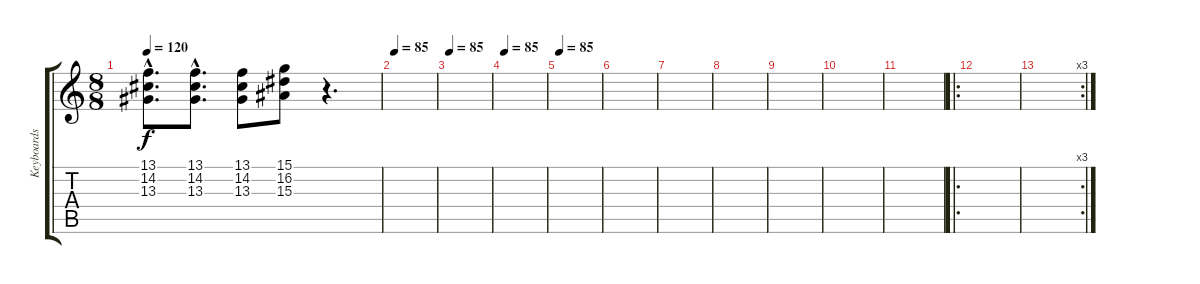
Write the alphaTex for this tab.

\track ("Keyboards" "Keyboards") {instrument synthbrass1}
\staff {score tabs}
\tuning (E4 B3 G3 D3 A2 E2) {hide}
\ts (8 8)
\tempo 120
\clef g2
\ks c
(13.1{hac} 14.2{hac} 13.3{hac}).8{d dy f} (13.1{hac} 14.2{hac} 13.3{hac}).8{d} (13.1 14.2 13.3).8 (15.1 16.2 15.3).8 r.4{d} |
\tempo 85
|
\tempo 85
|
\tempo 85
|
\tempo 85
|
|
|
|
|
|
|
\ro
|
\rc 3
